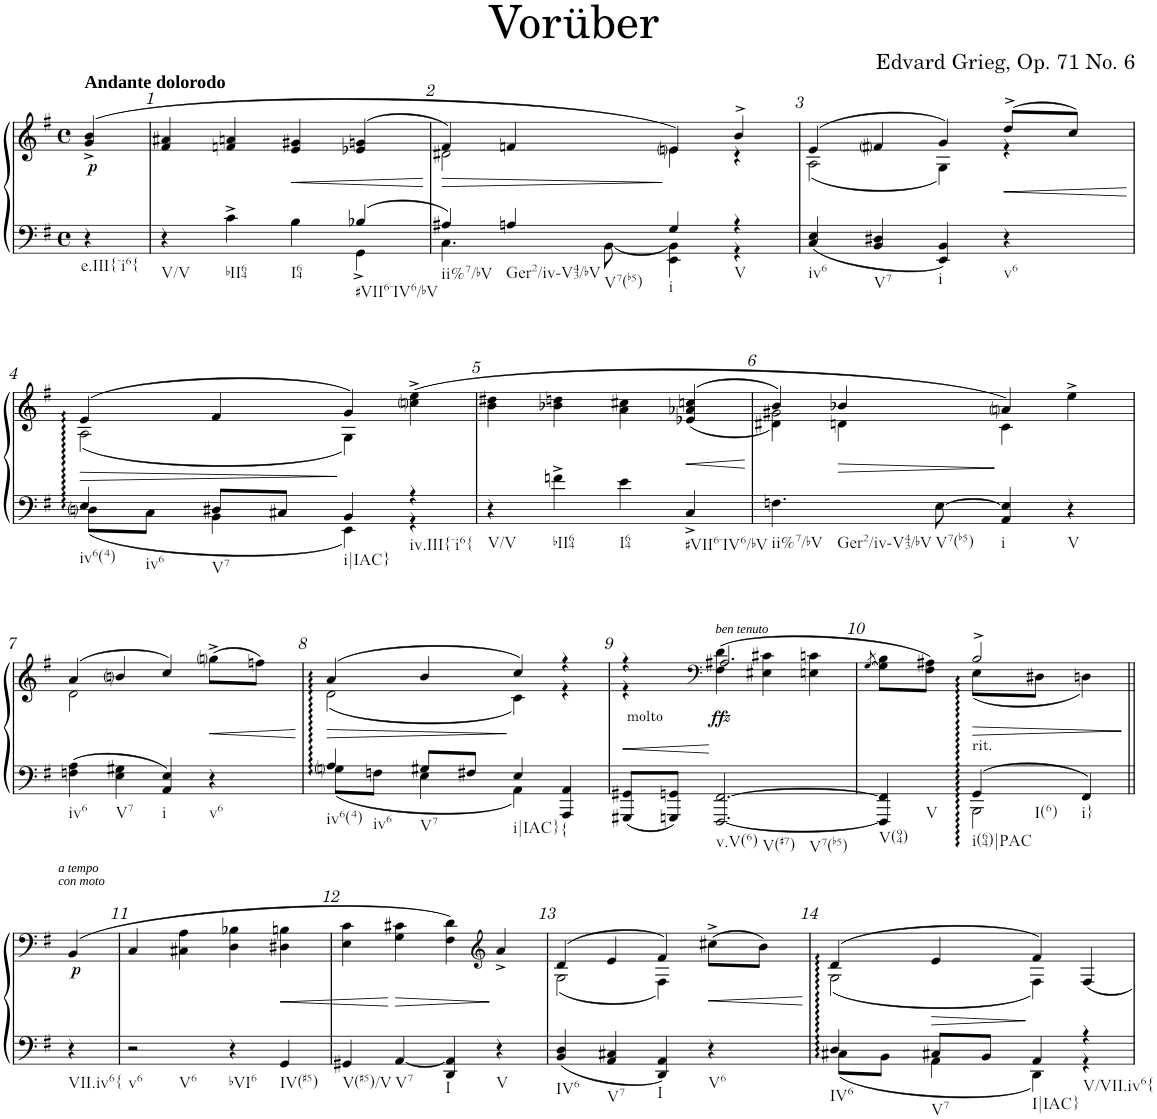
**kern	**kern	**dynam
*part1	*part1	*part1
*staff2	*staff1	*staff1/2
*I"Midi_1	*	*
*clefF4	*clefG2	*
*k[f#]	*k[f#]	*
*G:	*G:	*
*M4/4	*M4/4	*
*met(c)	*met(c)	*
=	=	=
!	!LO:TX:a:B:t=Andante dolorodo	!
!LO:TX:b:t=e.III{-i6{	!	!
!	!	!LO:DY:b
4r	(4g/^ 4b/^	p
=1	=1	=1
*^	*	*
!LO:TX:b:t=V/V	!	!	!
4r	2.ryy	4f#/ 4a#X/	.
!LO:TX:b:t=bII64	!	!	!
4c^\	.	4fn/ 4an/	.
!LO:TX:b:t=I64	!	!	!
!	!	!	!LO:HP:b
4B\	.	4e/ 4g#X/	<
!LO:TX:b:t=#VII6-IV6/bV	!	!	!
4B-X/	4GG^\	(4e-X/ 4gn/	.
*v	*v	*	*
.	.	[
=2	=2	=2
*^	*	*
!LO:TX:b:t=ii%7/bV	!	!	!
!	!	!	!LO:HP:b
*	*	*^	*
4A#X/	4.C\	4f#/)	2d#X\	>
!LO:TX:b:t=Ger2/iv-V43/bV	!	!	!	!
!LO:TX:b:t=V7(b5)	!	!	!	!
4An/	.	4fn/	.	.
.	[8BB\	.	.	.
!LO:TX:b:t=i	!	!	!	!
4G/	4EE\ 4BB\]	4eni/)	4eni\	]
!LO:TX:b:t=V	!	!	!	!
4r	4r	4b^/	4r	.
=3	=3	=3	=3	=3
!LO:TX:b:t=iv6	!	!	!	!
*v	*v	*	*	*
4C/ 4E/	(4e/	(2A\	.
!LO:TX:b:t=V7	!	!	!
4BB/ 4D#X/	4f#i/	.	.
!LO:TX:b:t=i	!	!	!
4EE/ 4BB/	4g/)	4G\)	.
!LO:TX:b:t=v6	!	!	!
!	!	!	!LO:HP:b
4r	(8dd^/L	4r	<
.	8cc/J)	.	.
*	*v	*v	*
.	.	[
!!LO:LB:g=z
=4	=4	=4
*^	*	*
!LO:TX:b:t=iv6(4)	!	!	!
!LO:TX:b:t=iv6	!	!	!
!	!	!	!LO:HP:b
*	*	*^	*
4E/	8Dni\L	(4e/	(2A\	>
.	8C\J	.	.	.
!LO:TX:b:t=V7	!	!	!	!
8D#X/L	4BB\	4f#/	.	.
8C#X/J	.	.	.	.
!LO:TX:b:t=i|IAC}	!	!	!	!
4BB/	4EE\	4g/)	4G\)	]
!LO:TX:b:t=iv.III{-i6{	!	!	!	!
4r	4r	(>4ccni\^ 4ee\^	4ryy	.
=5	=5	=5	=5	=5
!LO:TX:b:t=V/V	!	!	!	!
*v	*v	*	*	*
*	*v	*v	*
4r	4b\ 4dd#X\	.
!LO:TX:b:t=bII64	!	!
4fn^\	4b-X\ 4ddn\	.
!LO:TX:b:t=I64	!	!
4e\	4a\ 4cc#X\	.
!LO:TX:b:t=#VII6-IV6/bV	!	!
!	!	!LO:HP:b
4C^/	(>(4e-X/ 4a-X/ 4ccn/	<
.	.	[
=6	=6	=6
*	*^	*
*	*	*^	*
!LO:TX:b:t=ii%7/bV	!	!	!	!
!LO:TX:b:t=Ger2/iv-V43/bV	!	!	!	!
4.Fn\	4b/)	4d#X\)	2g#X\	.
!	!	!	!	!LO:HP:b
.	4b-X/	4dn\	.	>
!LO:TX:b:t=V7(b5)	!	!	!	!
[8E\	.	.	.	.
!LO:TX:b:t=i	!	!	!	!
4AA/ 4E/]	4ani/)	4c\	2ryy	]
!LO:TX:b:t=V	!	!	!	!
4r	4ee^\	4ryy	.	.
*	*	*v	*v	*
!!LO:LB:g=z
=7	=7	=7	=7
!LO:TX:b:t=iv6	!	!	!
4Fn\ 4A\	(4a/	2d\	.
!LO:TX:b:t=V7	!	!	!
4E\ 4G#X\	4bni/	.	.
!LO:TX:b:t=i	!	!	!
4AA/ 4E/	4cc/)	2ryy	.
!LO:TX:b:t=v6	!	!	!
!	!	!	!LO:HP:b
4r	(>8ggni^\L	.	<
.	8ffn\J)	.	.
*	*v	*v	*
.	.	[
=8	=8	=8
*^	*	*
!LO:TX:b:t=iv6(4)	!	!	!
!LO:TX:b:t=iv6	!	!	!
!	!	!	!LO:HP:b
*	*	*^	*
4A/	8Gni\L	(4a/	(2d\	>
.	8Fn\J	.	.	.
!LO:TX:b:t=V7	!	!	!	!
8G#X/L	4E\	4b/	.	.
8F#X/J	.	.	.	.
!LO:TX:b:t=i|IAC}	!	!	!	!
4E/	4AA\	4cc/)	4c\)	]
!LO:TX:b:t={	!	!	!	!
4AAA/ 4AA/	4ryy	4r	4r	.
=9	=9	=9	=9	=9
!	!	!LO:TX:b:t=molto	!	!
*v	*v	*	*	*
8GGG#X/ 8GG#X/L	4r	4r	.
8GGGn/ 8GGn/J	.	.	.
*	*clefF4	*	*
!	!LO:TX:a:i:t=ben tenuto	!	!
!LO:TX:b:t=v.V(6)	!	!	!
!LO:TX:b:t=V(#7)	!	!	!
!LO:TX:b:t=V7(b5)	!	!	!
!	!	!	!LO:DY:b
[2.FFF#/ [2.FF#/	2.A#X/	(>4F#\ 4d\	other-dynamics
.	.	4E#X\ 4c#X\	.
.	.	4En\ 4cn\	.
=10	=10	=10	=10
.	[8qG/	.	.
*^	*	*	*
!LO:TX:b:t=V(94)	!	!	!	!
!LO:TX:b:t=V	!	!	!	!
4FFF#/] 4FF#/]	4ryy	8G\] 8B\L	4ryy	.
.	.	8F#\ 8A#X\J)	.	.
!	!	!LO:TX:b:t=rit.	!	!
!LO:TX:b:t=i(64)|PAC	!	!	!	!
!LO:TX:b:t=I(6)	!	!	!	!
!	!	!	!	!LO:HP:b
4GG/	2BBB\	2B^/	(8E\L	>
.	.	.	8D#X\J	.
!LO:TX:b:t=i}	!	!	!	!
4FF#/	.	.	4Dn\)	.
*v	*v	*	*	*
*	*v	*v	*
.	.	]
!!LO:LB:g=z
=10X1||	=10X1||	=10X1||
!	!LO:TX:a:i:t=a tempo	!
!	!LO:TX:a:t=con moto	!
!LO:TX:b:t=VII.iv6{	!	!
!	!	!LO:DY:b
4r	(4BB/	p
=11	=11	=11
!LO:TX:b:t=v6	!	!
!LO:TX:b:t=V6	!	!
2r	4C/	.
.	4C#X\ 4A\	.
!LO:TX:b:t=bVI6	!	!
4r	4D\ 4B-X\	.
!LO:TX:b:t=IV(#5)	!	!
!	!	!LO:HP:b
4GG/	4D#X\ 4Bn\	<
=12	=12	=12
!LO:TX:b:t=V(#5)/V	!	!
4GG#X/	4E\ 4c\	.
!LO:TX:b:t=V7	!	!
!	!	!LO:HP:n=1:b
[4AA/	4G\ 4c#X\	[ >
!LO:TX:b:t=I	!	!
4DD/ 4AA/]	4F#\ 4d\)	.
*	*clefG2	*
!LO:TX:b:t=V	!	!
4r	4a^/	]
=13	=13	=13
*	*^	*
!LO:TX:b:t=IV6	!	!	!
4BB/ 4D/	(4d/	(2G\	.
!LO:TX:b:t=V7	!	!	!
4AA/ 4C#X/	4e/	.	.
!LO:TX:b:t=I	!	!	!
4DD/ 4AA/	4f#/)	4F#\)	.
!LO:TX:b:t=V6	!	!	!
!	!	!	!LO:HP:b
4r	(8cc#X^\L	4ryy	<
.	8b\J)	.	.
*	*v	*v	*
.	.	[
=14	=14	=14
*^	*^	*
!LO:TX:b:t=IV6	!	!	!	!
4D/	8C#X\L	(4d/	(2G\	.
.	8BB\J	.	.	.
!LO:TX:b:t=V7	!	!	!	!
!	!	!	!	!LO:HP:b
8C#X/L	4AA\	4e/	.	>
8BB/J	.	.	.	.
!LO:TX:b:t=I|IAC}	!	!	!	!
4AA/	4DD\	4f#/)	4F#\)	]
!LO:TX:b:t=V/VII.iv6{	!	!	!	!
4r	4r	4F#/	4ryy	.
*v	*v	*	*	*
*	*v	*v	*
=	=	=
*-	*-	*-
